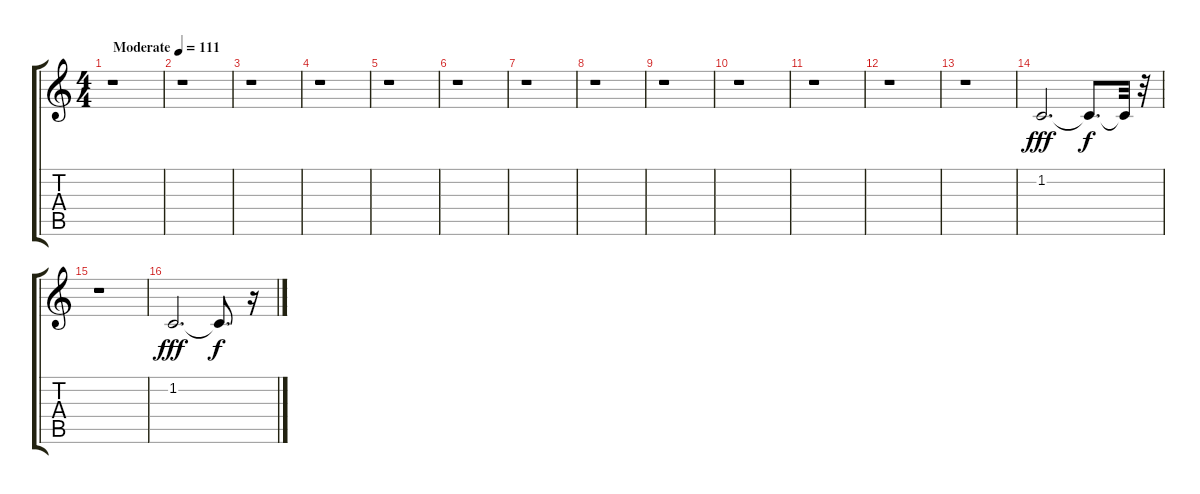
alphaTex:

\track "" {instrument brightacousticpiano}
\staff {score tabs}
\tuning (E4 B3 G3 D3 A2 E2) {hide}
\ts (4 4)
\tempo (111 "Moderate")
\clef g2
\ks c
r.1{dy fff instrument brightacousticpiano} |
r.1 |
r.1 |
r.1 |
r.1 |
r.1 |
r.1 |
r.1 |
r.1 |
r.1 |
r.1 |
r.1 |
r.1 |
1.2.2{d} 1.2{t}.8{d dy f} 1.2{t}.32 r.32 |
r.1 |
1.2.2{d dy fff} 1.2{t}.8{d dy f} r.16
